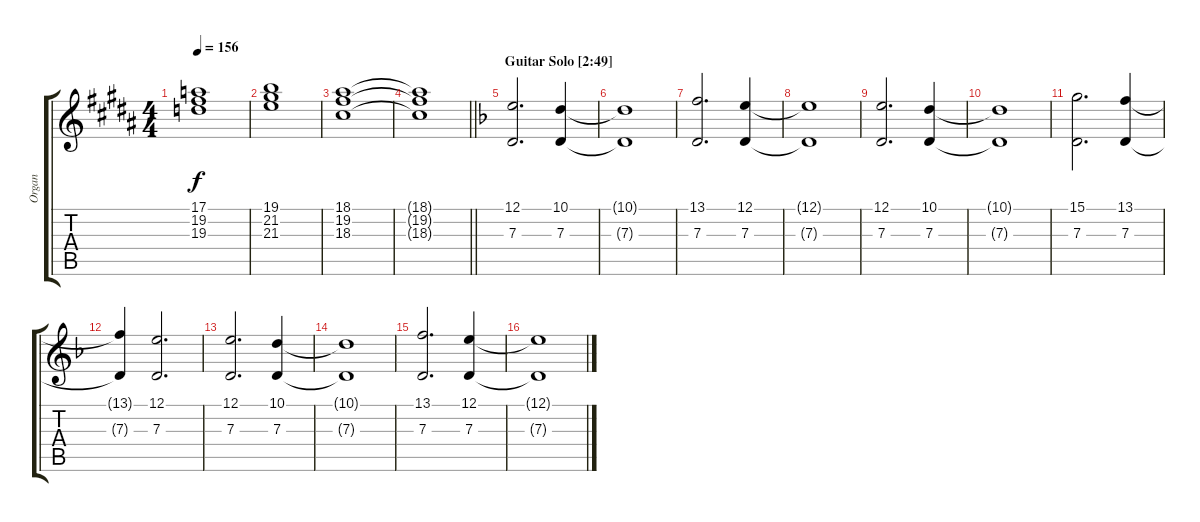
\track ("Organ" "Organ") {instrument churchorgan}
\staff {score tabs}
\tuning (E4 B3 G3 D3 A2 E2) {hide}
\ts (4 4)
\tempo 156
\clef g2
\ks g#minor
(17.1 19.2 19.3).1{dy f} |
(19.1 21.2 21.3).1 |
(18.1 19.2 18.3).1 |
\barLineRight lightlight
(18.1{t} 19.2{t} 18.3{t}).1 |
\section ("" "Guitar Solo [2:49]")
\ks dminor
(12.1 7.3).2{d} (10.1 7.3).4 |
(10.1{t} 7.3{t}).1 |
(13.1 7.3).2{d} (12.1 7.3).4 |
(12.1{t} 7.3{t}).1 |
(12.1 7.3).2{d} (10.1 7.3).4 |
(10.1{t} 7.3{t}).1 |
(15.1 7.3).2{d} (13.1 7.3).4 |
(13.1{t} 7.3{t}).4 (12.1 7.3).2{d} |
(12.1 7.3).2{d} (10.1 7.3).4 |
(10.1{t} 7.3{t}).1 |
(13.1 7.3).2{d} (12.1 7.3).4 |
(12.1{t} 7.3{t}).1
